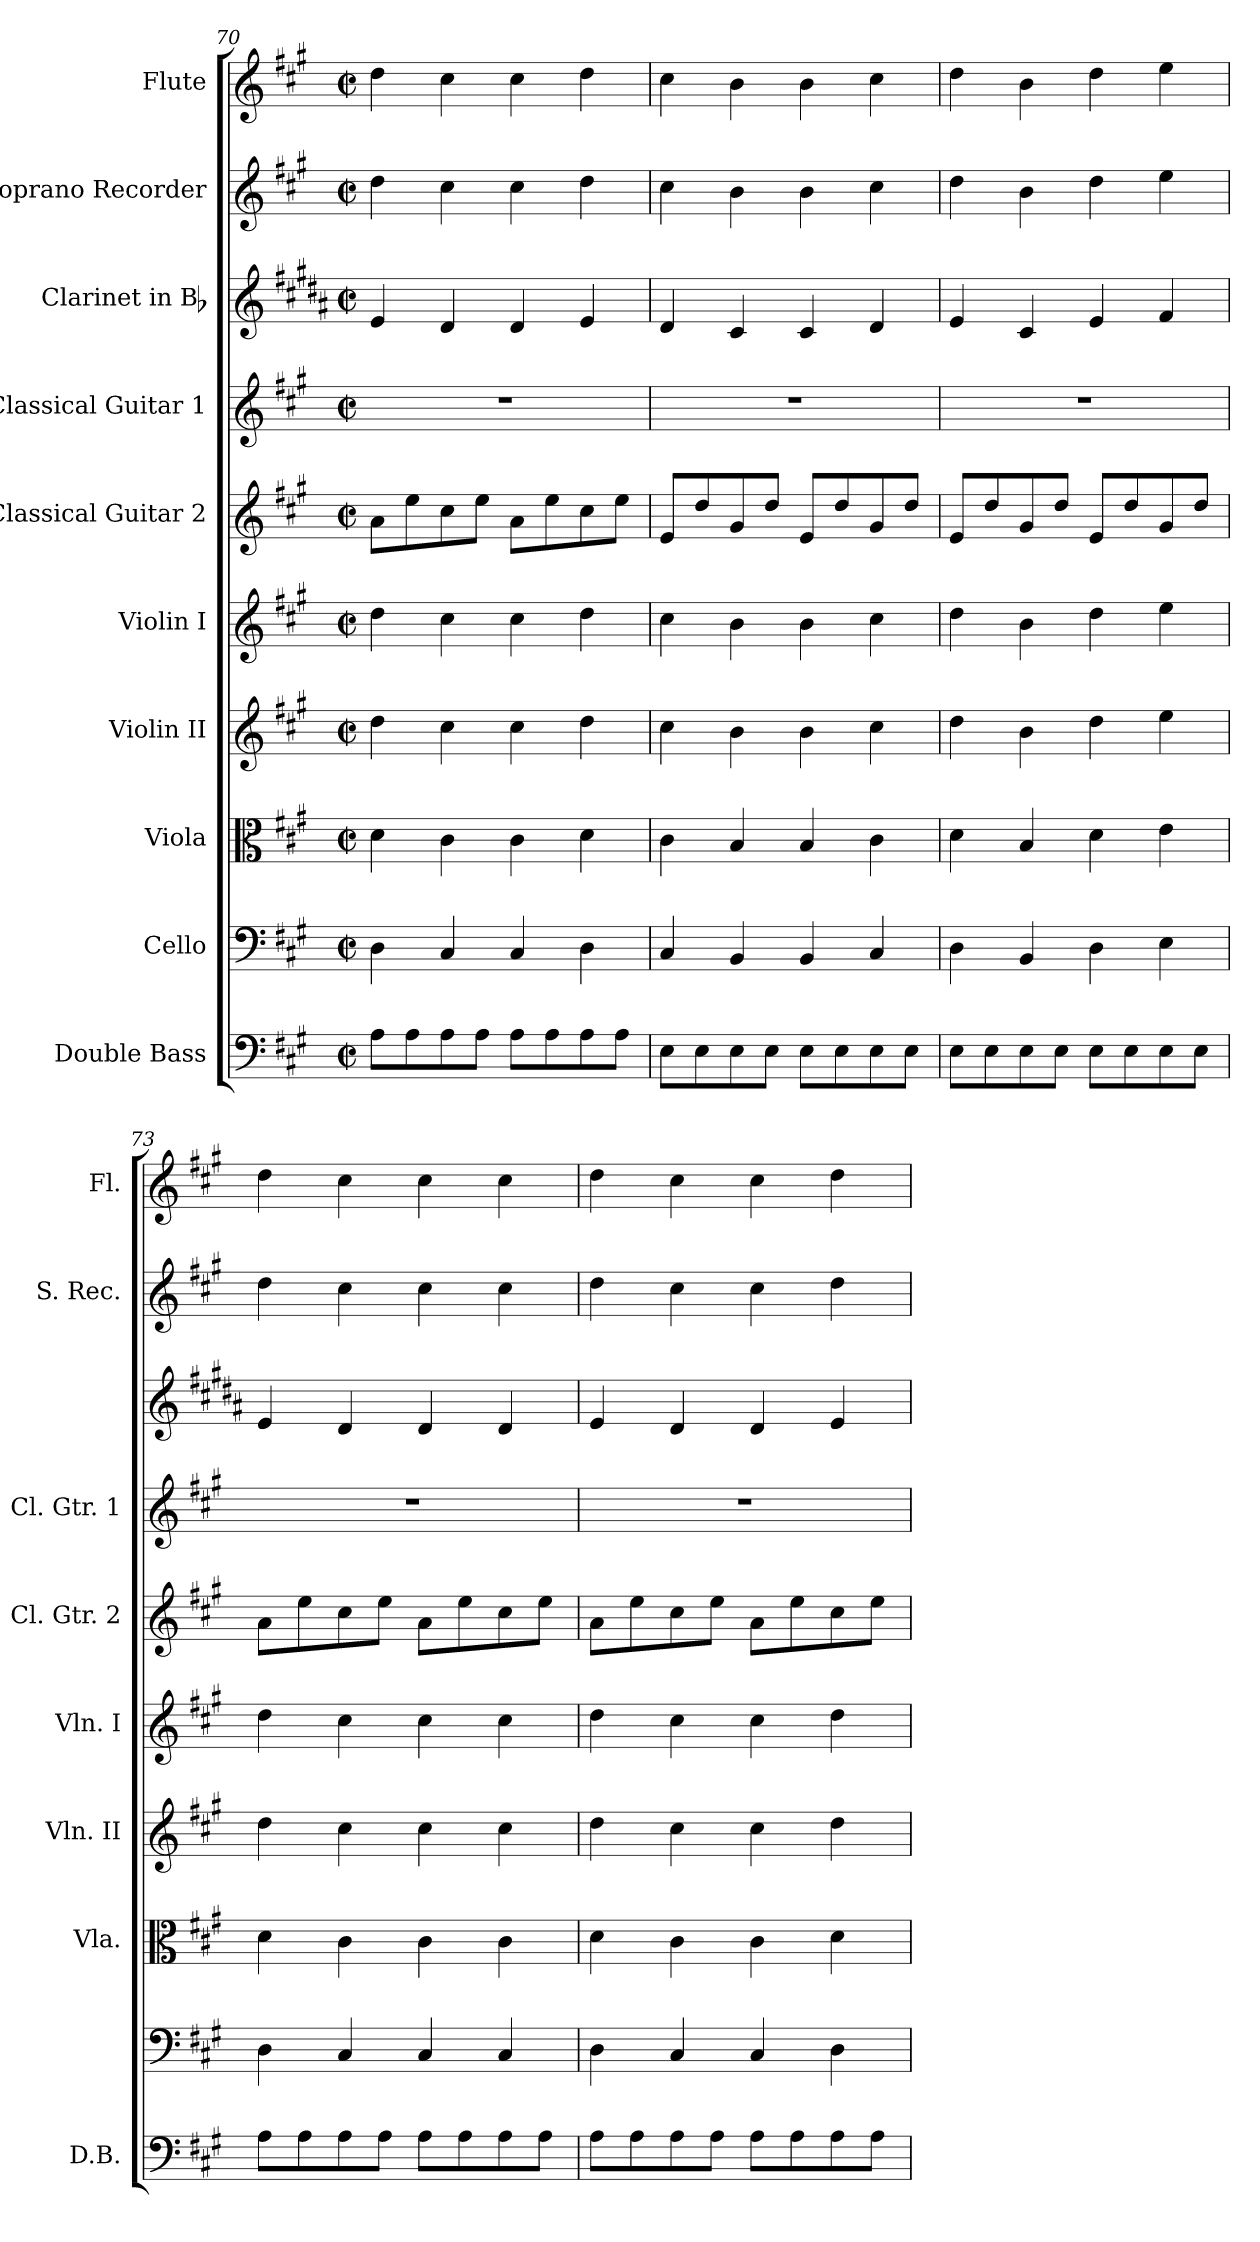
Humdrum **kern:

**kern	**kern	**kern	**kern	**kern	**kern	**kern	**kern	**kern	**kern
*part10	*part9	*part8	*part7	*part6	*part5	*part4	*part3	*part2	*part1
*staff10	*staff9	*staff8	*staff7	*staff6	*staff5	*staff4	*staff3	*staff2	*staff1
*I"Double Bass	*I"Cello	*I"Viola	*I"Violin II	*I"Violin I	*I"Classical Guitar 2	*I"Classical Guitar 1	*I"Clarinet in Bb	*I"Soprano Recorder	*I"Flute
*I'D.B.	*	*I'Vla.	*I'Vln. II	*I'Vln. I	*I'Cl. Gtr. 2	*I'Cl. Gtr. 1	*	*I'S. Rec.	*I'Fl.
*clefF4	*clefF4	*clefC3	*clefG2	*clefG2	*clefG2	*clefG2	*clefG2	*clefG2	*clefG2
*ITrd7c12	*	*	*	*	*ITrd7c12	*ITrd7c12	*ITrd1c2	*ITrd-7c-12	*
*k[f#c#g#]	*k[f#c#g#]	*k[f#c#g#]	*k[f#c#g#]	*k[f#c#g#]	*k[f#c#g#]	*k[f#c#g#]	*k[f#c#g#]	*k[f#c#g#]	*k[f#c#g#]
*A:	*A:	*A:	*A:	*A:	*A:	*A:	*A:	*A:	*A:
*M2/2	*M2/2	*M2/2	*M2/2	*M2/2	*M2/2	*M2/2	*M2/2	*M2/2	*M2/2
*met(c|)	*met(c|)	*met(c|)	*met(c|)	*met(c|)	*met(c|)	*met(c|)	*met(c|)	*met(c|)	*met(c|)
=70	=70	=70	=70	=70	=70	=70	=70	=70	=70
8AA\L	4D\	4d\	4dd\	4dd\	8A\L	1r	4d/	4ddd\	4dd\
8AA\	.	.	.	.	8e\	.	.	.	.
8AA\	4C#/	4c#\	4cc#\	4cc#\	8c#\	.	4c#/	4ccc#\	4cc#\
8AA\J	.	.	.	.	8e\J	.	.	.	.
8AA\L	4C#/	4c#\	4cc#\	4cc#\	8A\L	.	4c#/	4ccc#\	4cc#\
8AA\	.	.	.	.	8e\	.	.	.	.
8AA\	4D\	4d\	4dd\	4dd\	8c#\	.	4d/	4ddd\	4dd\
8AA\J	.	.	.	.	8e\J	.	.	.	.
!!LO:PB:g=z
=71	=71	=71	=71	=71	=71	=71	=71	=71	=71
8EE\L	4C#/	4c#\	4cc#\	4cc#\	8E/L	1r	4c#/	4ccc#\	4cc#\
8EE\	.	.	.	.	8d/	.	.	.	.
8EE\	4BB/	4B/	4b\	4b\	8G#/	.	4B/	4bb\	4b\
8EE\J	.	.	.	.	8d/J	.	.	.	.
8EE\L	4BB/	4B/	4b\	4b\	8E/L	.	4B/	4bb\	4b\
8EE\	.	.	.	.	8d/	.	.	.	.
8EE\	4C#/	4c#\	4cc#\	4cc#\	8G#/	.	4c#/	4ccc#\	4cc#\
8EE\J	.	.	.	.	8d/J	.	.	.	.
=72	=72	=72	=72	=72	=72	=72	=72	=72	=72
8EE\L	4D\	4d\	4dd\	4dd\	8E/L	1r	4d/	4ddd\	4dd\
8EE\	.	.	.	.	8d/	.	.	.	.
8EE\	4BB/	4B/	4b\	4b\	8G#/	.	4B/	4bb\	4b\
8EE\J	.	.	.	.	8d/J	.	.	.	.
8EE\L	4D\	4d\	4dd\	4dd\	8E/L	.	4d/	4ddd\	4dd\
8EE\	.	.	.	.	8d/	.	.	.	.
8EE\	4E\	4e\	4ee\	4ee\	8G#/	.	4e/	4eee\	4ee\
8EE\J	.	.	.	.	8d/J	.	.	.	.
=73	=73	=73	=73	=73	=73	=73	=73	=73	=73
8AA\L	4D\	4d\	4dd\	4dd\	8A\L	1r	4d/	4ddd\	4dd\
8AA\	.	.	.	.	8e\	.	.	.	.
8AA\	4C#/	4c#\	4cc#\	4cc#\	8c#\	.	4c#/	4ccc#\	4cc#\
8AA\J	.	.	.	.	8e\J	.	.	.	.
8AA\L	4C#/	4c#\	4cc#\	4cc#\	8A\L	.	4c#/	4ccc#\	4cc#\
8AA\	.	.	.	.	8e\	.	.	.	.
8AA\	4C#/	4c#\	4cc#\	4cc#\	8c#\	.	4c#/	4ccc#\	4cc#\
8AA\J	.	.	.	.	8e\J	.	.	.	.
=74	=74	=74	=74	=74	=74	=74	=74	=74	=74
8AA\L	4D\	4d\	4dd\	4dd\	8A\L	1r	4d/	4ddd\	4dd\
8AA\	.	.	.	.	8e\	.	.	.	.
8AA\	4C#/	4c#\	4cc#\	4cc#\	8c#\	.	4c#/	4ccc#\	4cc#\
8AA\J	.	.	.	.	8e\J	.	.	.	.
8AA\L	4C#/	4c#\	4cc#\	4cc#\	8A\L	.	4c#/	4ccc#\	4cc#\
8AA\	.	.	.	.	8e\	.	.	.	.
8AA\	4D\	4d\	4dd\	4dd\	8c#\	.	4d/	4ddd\	4dd\
8AA\J	.	.	.	.	8e\J	.	.	.	.
=	=	=	=	=	=	=	=	=	=
*-	*-	*-	*-	*-	*-	*-	*-	*-	*-
